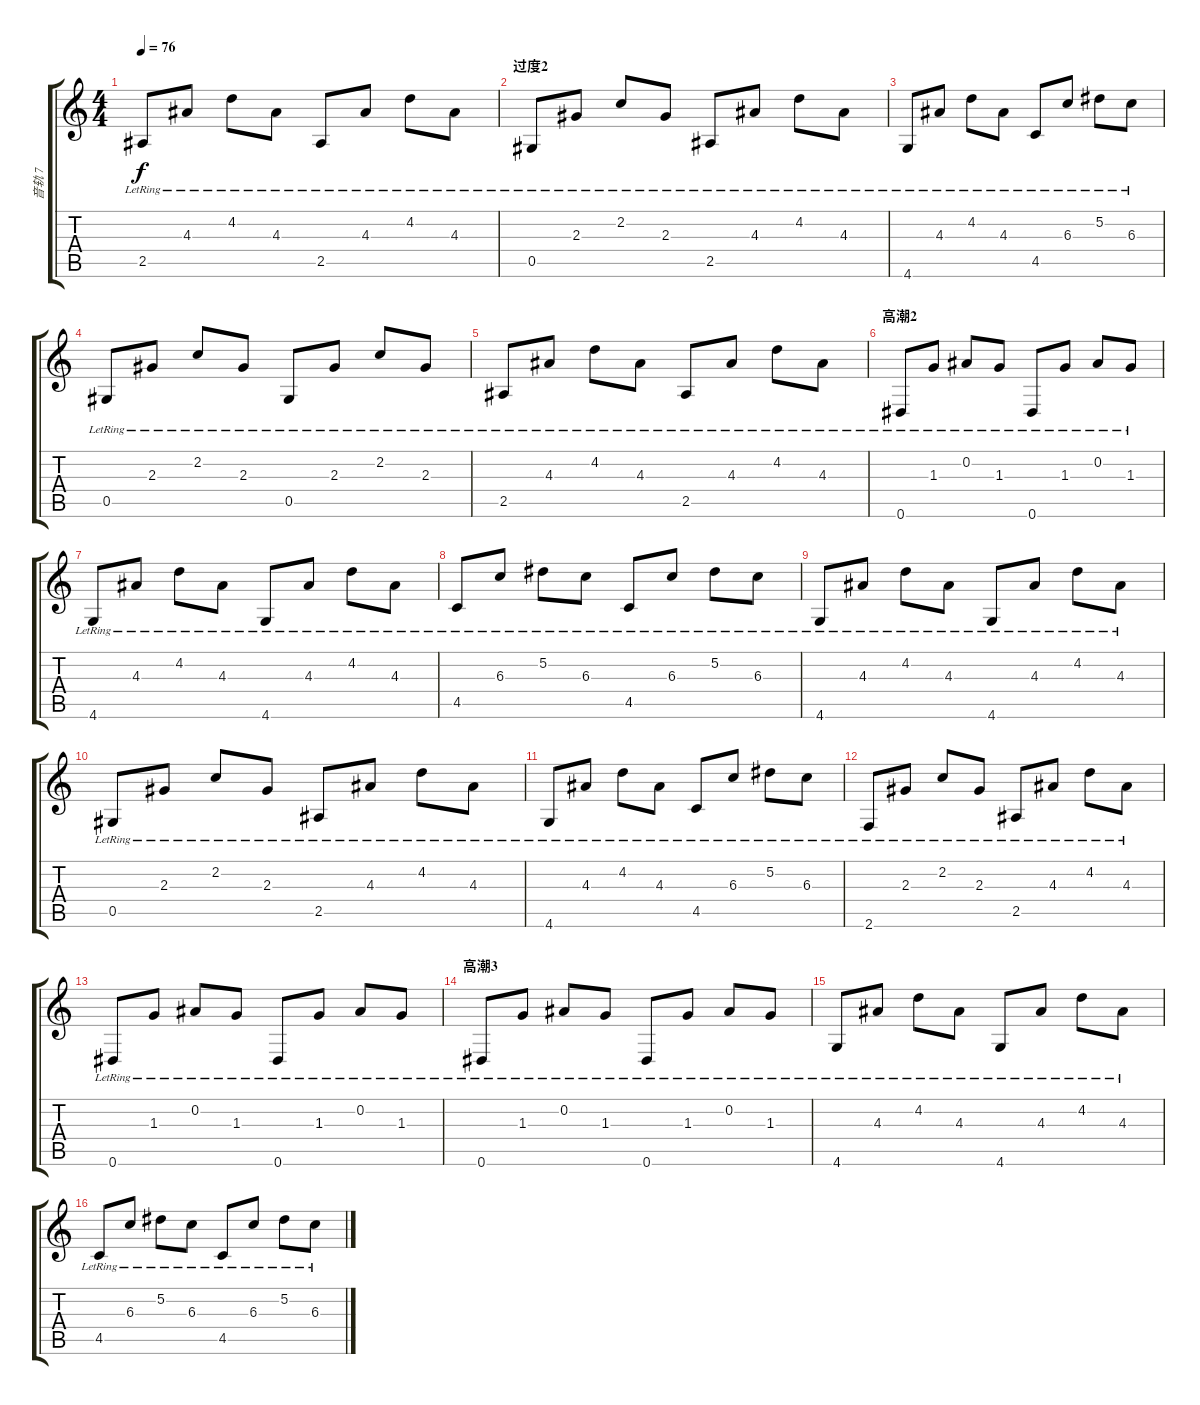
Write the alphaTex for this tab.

\track ("音轨 7" "音轨 7") {instrument acousticguitarsteel}
\staff {score tabs}
\tuning (Eb4 Bb3 Gb3 Db3 Ab2 Eb2) {hide}
\ts (4 4)
\tempo 76
\clef g2
\ks c
2.5{lr}.8{dy f} 4.3{lr}.8 4.2{lr}.8 4.3{lr}.8 2.5{lr}.8 4.3{lr}.8 4.2{lr}.8 4.3{lr}.8 |
\section ("" "过度2")
0.5{lr}.8 2.3{lr}.8 2.2{lr}.8 2.3{lr}.8 2.5{lr}.8 4.3{lr}.8 4.2{lr}.8 4.3{lr}.8 |
4.6{lr}.8 4.3{lr}.8 4.2{lr}.8 4.3{lr}.8 4.5{lr}.8 6.3{lr}.8 5.2{lr}.8 6.3{lr}.8 |
0.5{lr}.8 2.3{lr}.8 2.2{lr}.8 2.3{lr}.8 0.5{lr}.8 2.3{lr}.8 2.2{lr}.8 2.3{lr}.8 |
2.5{lr}.8 4.3{lr}.8 4.2{lr}.8 4.3{lr}.8 2.5{lr}.8 4.3{lr}.8 4.2{lr}.8 4.3{lr}.8 |
\section ("" "高潮2")
0.6{lr}.8 1.3{lr}.8 0.2{lr}.8 1.3{lr}.8 0.6{lr}.8 1.3{lr}.8 0.2{lr}.8 1.3{lr}.8 |
4.6{lr}.8 4.3{lr}.8 4.2{lr}.8 4.3{lr}.8 4.6{lr}.8 4.3{lr}.8 4.2{lr}.8 4.3{lr}.8 |
4.5{lr}.8 6.3{lr}.8 5.2{lr}.8 6.3{lr}.8 4.5{lr}.8 6.3{lr}.8 5.2{lr}.8 6.3{lr}.8 |
4.6{lr}.8 4.3{lr}.8 4.2{lr}.8 4.3{lr}.8 4.6{lr}.8 4.3{lr}.8 4.2{lr}.8 4.3{lr}.8 |
0.5{lr}.8 2.3{lr}.8 2.2{lr}.8 2.3{lr}.8 2.5{lr}.8 4.3{lr}.8 4.2{lr}.8 4.3{lr}.8 |
4.6{lr}.8 4.3{lr}.8 4.2{lr}.8 4.3{lr}.8 4.5{lr}.8 6.3{lr}.8 5.2{lr}.8 6.3{lr}.8 |
2.6{lr}.8 2.3{lr}.8 2.2{lr}.8 2.3{lr}.8 2.5{lr}.8 4.3{lr}.8 4.2{lr}.8 4.3{lr}.8 |
0.6{lr}.8 1.3{lr}.8 0.2{lr}.8 1.3{lr}.8 0.6{lr}.8 1.3{lr}.8 0.2{lr}.8 1.3{lr}.8 |
\section ("" "高潮3")
0.6{lr}.8 1.3{lr}.8 0.2{lr}.8 1.3{lr}.8 0.6{lr}.8 1.3{lr}.8 0.2{lr}.8 1.3{lr}.8 |
4.6{lr}.8 4.3{lr}.8 4.2{lr}.8 4.3{lr}.8 4.6{lr}.8 4.3{lr}.8 4.2{lr}.8 4.3{lr}.8 |
4.5{lr}.8 6.3{lr}.8 5.2{lr}.8 6.3{lr}.8 4.5{lr}.8 6.3{lr}.8 5.2{lr}.8 6.3{lr}.8
